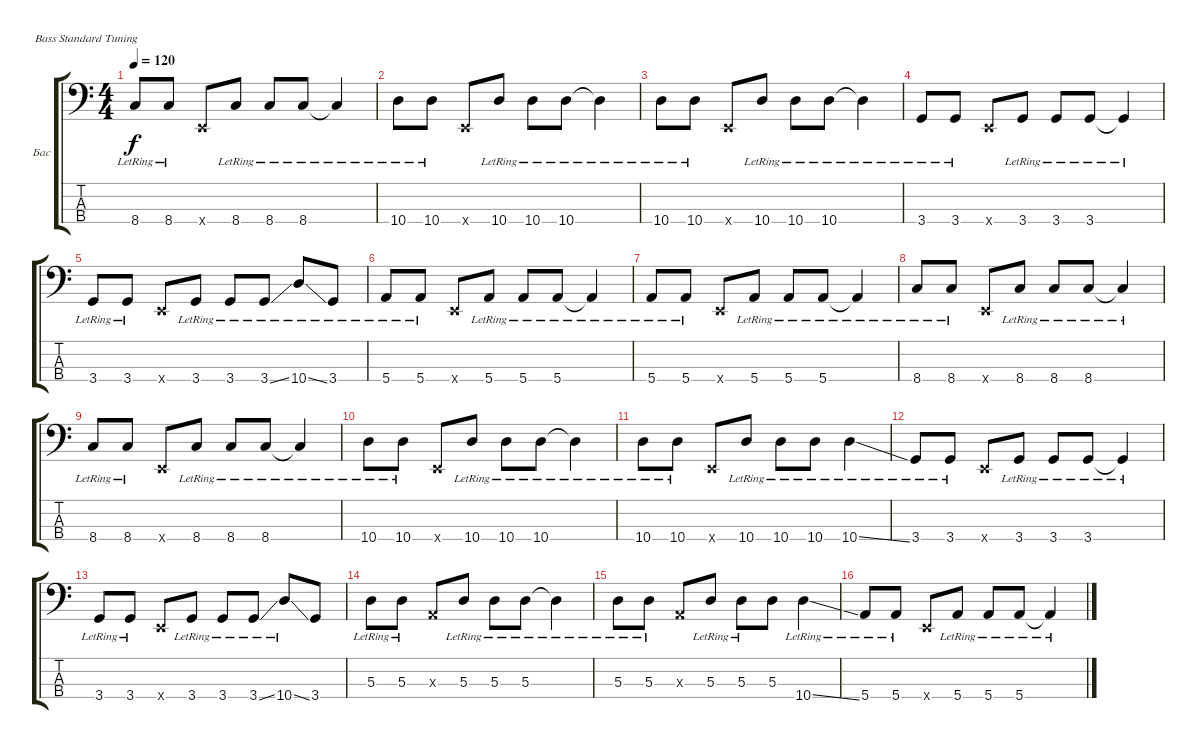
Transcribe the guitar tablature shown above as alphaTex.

\defaultSystemsLayout 4
\bracketExtendMode groupsimilarinstruments
\firstSystemTrackNameOrientation horizontal
\otherSystemsTrackNameOrientation horizontal
\track ("Игорь Тихомиров" "Бас") {instrument electricbassfinger}
\staff {score tabs}
\tuning (G2 D2 A1 E1)
\ts (4 4)
\tempo 120
\clef f4
\scale
0.333333
\ks c
8.4{lr}.8{dy f} 8.4{lr}.8 0.4{x}.8 8.4{lr}.8 8.4{lr}.8 8.4{lr}.8 8.4{lr t}.4 |
\scale
0.333333 10.4{lr}.8 10.4{lr}.8 0.4{x}.8 10.4{lr}.8 10.4{lr}.8 10.4{lr}.8 10.4{lr t}.4 |
\scale
0.333333 10.4{lr}.8 10.4{lr}.8 0.4{x}.8 10.4{lr}.8 10.4{lr}.8 10.4{lr}.8 10.4{lr t}.4 |
\scale
0.333333 3.4{lr}.8 3.4{lr}.8 0.4{x}.8 3.4{lr}.8 3.4{lr}.8 3.4{lr}.8 3.4{lr t}.4 |
\scale
0.333333 3.4{lr}.8 3.4{lr}.8 0.4{x}.8 3.4{lr}.8 3.4{lr}.8 3.4{ss lr}.8 10.4{ss lr}.8 3.4{lr}.8 |
\scale
0.333333 5.4{lr}.8 5.4{lr}.8 0.4{x}.8 5.4{lr}.8 5.4{lr}.8 5.4{lr}.8 5.4{lr t}.4 |
\scale
0.333333 5.4{lr}.8 5.4{lr}.8 0.4{x}.8 5.4{lr}.8 5.4{lr}.8 5.4{lr}.8 5.4{lr t}.4 |
\scale
0.333333 8.4{lr}.8 8.4{lr}.8 0.4{x}.8 8.4{lr}.8 8.4{lr}.8 8.4{lr}.8 8.4{lr t}.4 |
\scale
0.333333 8.4{lr}.8 8.4{lr}.8 0.4{x}.8 8.4{lr}.8 8.4{lr}.8 8.4{lr}.8 8.4{lr t}.4 |
\scale
0.333333 10.4{lr}.8 10.4{lr}.8 0.4{x}.8 10.4{lr}.8 10.4{lr}.8 10.4{lr}.8 10.4{lr t}.4 |
\scale
0.333333 10.4{lr}.8 10.4{lr}.8 0.4{x}.8 10.4{lr}.8 10.4{lr}.8 10.4{lr}.8 10.4{ss lr}.4 |
\scale
0.333333 3.4{lr}.8 3.4{lr}.8 0.4{x}.8 3.4{lr}.8 3.4{lr}.8 3.4{lr}.8 3.4{lr t}.4 |
\scale
0.333333 3.4{lr}.8 3.4{lr}.8 0.4{x}.8 3.4{lr}.8 3.4{lr}.8 3.4{ss lr}.8 10.4{ss lr}.8 3.4.8 |
\scale
0.333333 5.3{lr}.8 5.3{lr}.8 0.3{x}.8 5.3{lr}.8 5.3{lr}.8 5.3{lr}.8 5.3{lr t}.4 |
\scale
0.333333 5.3{lr}.8 5.3{lr}.8 0.3{x}.8 5.3{lr}.8 5.3{lr}.8 5.3.8 10.4{ss lr}.4 |
\scale
0.333333 5.4{lr}.8 5.4{lr}.8 0.4{x}.8 5.4{lr}.8 5.4{lr}.8 5.4{lr}.8 5.4{lr t}.4
